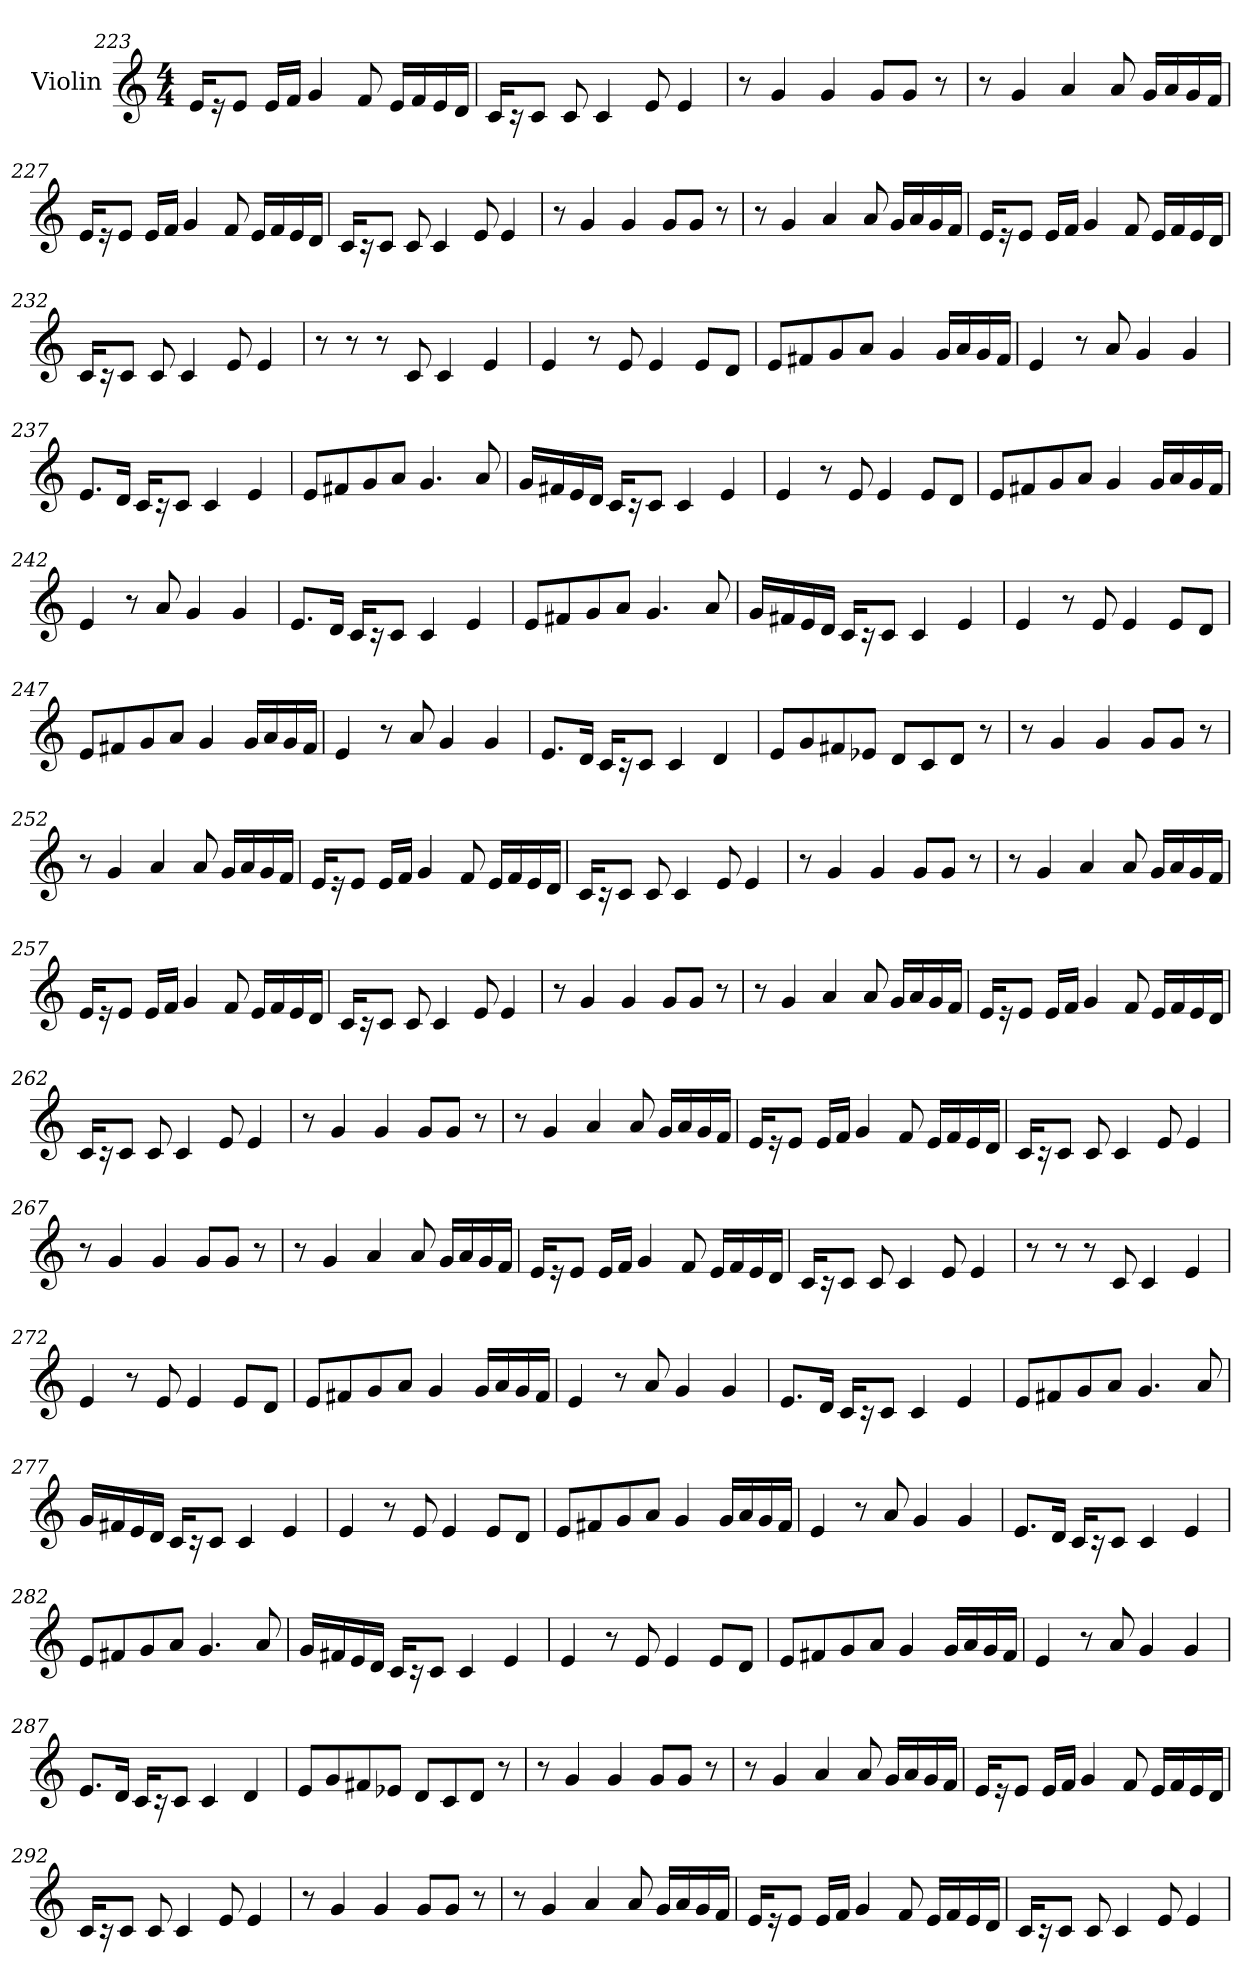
**kern
*part1
*staff1
*I"Violin
*clefG2
*k[]
*M4/4
=223
16e/KL
16r
8e/J
16e/LL
16f/JJ
4g/
8f/
16e/LL
16f/
16e/
16d/JJ
=224
16c/KL
16r
8c/J
8c/
4c/
8e/
4e/
=225
8r
4g/
4g/
8g/L
8g/J
8r
!!LO:LB:g=z
=226
8r
4g/
4a/
8a/
16g/LL
16a/
16g/
16f/JJ
=227
16e/KL
16r
8e/J
16e/LL
16f/JJ
4g/
8f/
16e/LL
16f/
16e/
16d/JJ
=228
16c/KL
16r
8c/J
8c/
4c/
8e/
4e/
=229
8r
4g/
4g/
8g/L
8g/J
8r
!!LO:LB:g=z
=230
8r
4g/
4a/
8a/
16g/LL
16a/
16g/
16f/JJ
=231
16e/KL
16r
8e/J
16e/LL
16f/JJ
4g/
8f/
16e/LL
16f/
16e/
16d/JJ
=232
16c/KL
16r
8c/J
8c/
4c/
8e/
4e/
=233
8r
8r
8r
8c/
4c/
4e/
!!LO:LB:g=z
=234
4e/
8r
8e/
4e/
8e/L
8d/J
=235
8e/L
8f#X/
8g/
8a/J
4g/
16g/LL
16a/
16g/
16f#/JJ
!!LO:LB:g=z
=236
4e/
8r
8a/
4g/
4g/
=237
8.e/L
16d/Jk
16c/KL
16r
8c/J
4c/
4e/
=238
8e/L
8f#X/
8g/
8a/J
4.g/
8a/
=239
16g/LL
16f#X/
16e/
16d/JJ
16c/KL
16r
8c/J
4c/
4e/
!!LO:LB:g=z
=240
4e/
8r
8e/
4e/
8e/L
8d/J
=241
8e/L
8f#X/
8g/
8a/J
4g/
16g/LL
16a/
16g/
16f#/JJ
=242
4e/
8r
8a/
4g/
4g/
=243
8.e/L
16d/Jk
16c/KL
16r
8c/J
4c/
4e/
!!LO:PB:g=z
=244
8e/L
8f#X/
8g/
8a/J
4.g/
8a/
=245
16g/LL
16f#X/
16e/
16d/JJ
16c/KL
16r
8c/J
4c/
4e/
=246
4e/
8r
8e/
4e/
8e/L
8d/J
=247
8e/L
8f#X/
8g/
8a/J
4g/
16g/LL
16a/
16g/
16f#/JJ
!!LO:LB:g=z
=248
4e/
8r
8a/
4g/
4g/
=249
8.e/L
16d/Jk
16c/KL
16r
8c/J
4c/
4d/
=250
8e/L
8g/
8f#X/
8e-X/J
8d/L
8c/
8d/J
8r
=251
8r
4g/
4g/
8g/L
8g/J
8r
!!LO:LB:g=z
=252
8r
4g/
4a/
8a/
16g/LL
16a/
16g/
16f/JJ
=253
16e/KL
16r
8e/J
16e/LL
16f/JJ
4g/
8f/
16e/LL
16f/
16e/
16d/JJ
=254
16c/KL
16r
8c/J
8c/
4c/
8e/
4e/
=255
8r
4g/
4g/
8g/L
8g/J
8r
!!LO:LB:g=z
=256
8r
4g/
4a/
8a/
16g/LL
16a/
16g/
16f/JJ
=257
16e/KL
16r
8e/J
16e/LL
16f/JJ
4g/
8f/
16e/LL
16f/
16e/
16d/JJ
=258
16c/KL
16r
8c/J
8c/
4c/
8e/
4e/
=259
8r
4g/
4g/
8g/L
8g/J
8r
!!LO:LB:g=z
=260
8r
4g/
4a/
8a/
16g/LL
16a/
16g/
16f/JJ
=261
16e/KL
16r
8e/J
16e/LL
16f/JJ
4g/
8f/
16e/LL
16f/
16e/
16d/JJ
=262
16c/KL
16r
8c/J
8c/
4c/
8e/
4e/
=263
8r
4g/
4g/
8g/L
8g/J
8r
!!LO:LB:g=z
=264
8r
4g/
4a/
8a/
16g/LL
16a/
16g/
16f/JJ
=265
16e/KL
16r
8e/J
16e/LL
16f/JJ
4g/
8f/
16e/LL
16f/
16e/
16d/JJ
=266
16c/KL
16r
8c/J
8c/
4c/
8e/
4e/
=267
8r
4g/
4g/
8g/L
8g/J
8r
!!LO:LB:g=z
=268
8r
4g/
4a/
8a/
16g/LL
16a/
16g/
16f/JJ
=269
16e/KL
16r
8e/J
16e/LL
16f/JJ
4g/
8f/
16e/LL
16f/
16e/
16d/JJ
=270
16c/KL
16r
8c/J
8c/
4c/
8e/
4e/
=271
8r
8r
8r
8c/
4c/
4e/
!!LO:LB:g=z
=272
4e/
8r
8e/
4e/
8e/L
8d/J
=273
8e/L
8f#X/
8g/
8a/J
4g/
16g/LL
16a/
16g/
16f#/JJ
!!LO:PB:g=z
=274
4e/
8r
8a/
4g/
4g/
=275
8.e/L
16d/Jk
16c/KL
16r
8c/J
4c/
4e/
=276
8e/L
8f#X/
8g/
8a/J
4.g/
8a/
=277
16g/LL
16f#X/
16e/
16d/JJ
16c/KL
16r
8c/J
4c/
4e/
!!LO:LB:g=z
=278
4e/
8r
8e/
4e/
8e/L
8d/J
=279
8e/L
8f#X/
8g/
8a/J
4g/
16g/LL
16a/
16g/
16f#/JJ
=280
4e/
8r
8a/
4g/
4g/
=281
8.e/L
16d/Jk
16c/KL
16r
8c/J
4c/
4e/
!!LO:LB:g=z
=282
8e/L
8f#X/
8g/
8a/J
4.g/
8a/
=283
16g/LL
16f#X/
16e/
16d/JJ
16c/KL
16r
8c/J
4c/
4e/
=284
4e/
8r
8e/
4e/
8e/L
8d/J
=285
8e/L
8f#X/
8g/
8a/J
4g/
16g/LL
16a/
16g/
16f#/JJ
!!LO:LB:g=z
=286
4e/
8r
8a/
4g/
4g/
=287
8.e/L
16d/Jk
16c/KL
16r
8c/J
4c/
4d/
=288
8e/L
8g/
8f#X/
8e-X/J
8d/L
8c/
8d/J
8r
=289
8r
4g/
4g/
8g/L
8g/J
8r
!!LO:LB:g=z
=290
8r
4g/
4a/
8a/
16g/LL
16a/
16g/
16f/JJ
=291
16e/KL
16r
8e/J
16e/LL
16f/JJ
4g/
8f/
16e/LL
16f/
16e/
16d/JJ
=292
16c/KL
16r
8c/J
8c/
4c/
8e/
4e/
=293
8r
4g/
4g/
8g/L
8g/J
8r
!!LO:LB:g=z
=294
8r
4g/
4a/
8a/
16g/LL
16a/
16g/
16f/JJ
=295
16e/KL
16r
8e/J
16e/LL
16f/JJ
4g/
8f/
16e/LL
16f/
16e/
16d/JJ
=296
16c/KL
16r
8c/J
8c/
4c/
8e/
4e/
=
*-
